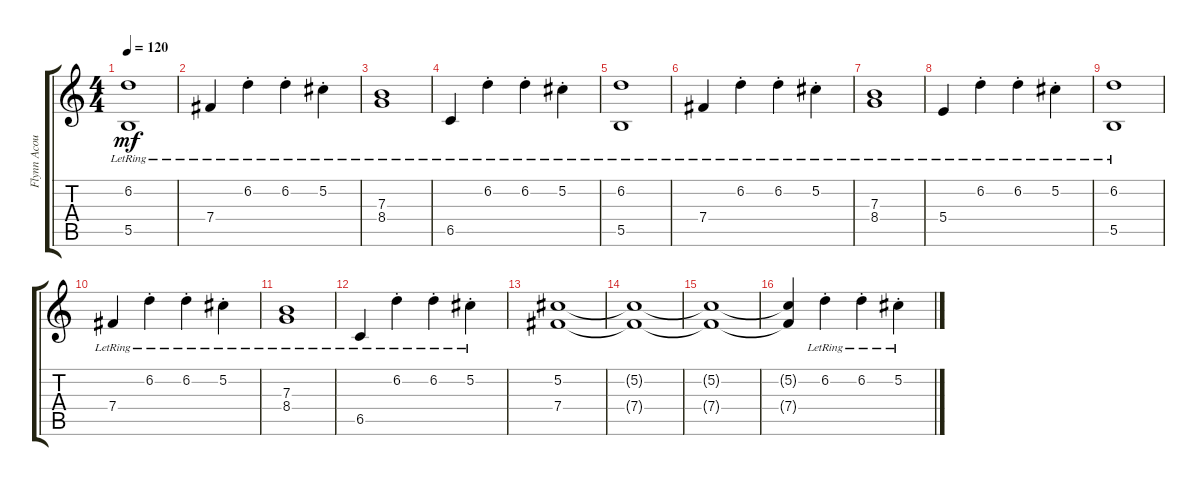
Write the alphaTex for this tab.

\track ("Flynn Acoustic" "Flynn Acou") {instrument acousticguitarsteel}
\staff {score tabs}
\tuning (Db4 Ab3 E3 B2 Gb2 B1) {hide}
\ts (4 4)
\tempo 120
\clef g2
\ks c
(6.2{lr} 5.5{lr}).1{dy mf} |
7.4{lr}.4 6.2{st lr}.4 6.2{st lr}.4 5.2{st lr}.4 |
(7.3{lr} 8.4{lr}).1 |
6.5{lr}.4 6.2{st lr}.4 6.2{st lr}.4 5.2{st lr}.4 |
(6.2{lr} 5.5{lr}).1 |
7.4{lr}.4 6.2{st lr}.4 6.2{st lr}.4 5.2{st lr}.4 |
(7.3{lr} 8.4{lr}).1 |
5.4{lr}.4 6.2{st lr}.4 6.2{st lr}.4 5.2{st lr}.4 |
(6.2{lr} 5.5{lr}).1 |
7.4{lr}.4 6.2{st lr}.4 6.2{st lr}.4 5.2{st lr}.4 |
(7.3{lr} 8.4{lr}).1 |
6.5{lr}.4 6.2{st lr}.4 6.2{st lr}.4 5.2{st lr}.4 |
(5.2 7.4).1 |
(5.2{t} 7.4{t}).1 |
(5.2{t} 7.4{t}).1 |
(5.2{t} 7.4{t}).4 6.2{st lr}.4 6.2{st lr}.4 5.2{st lr}.4
